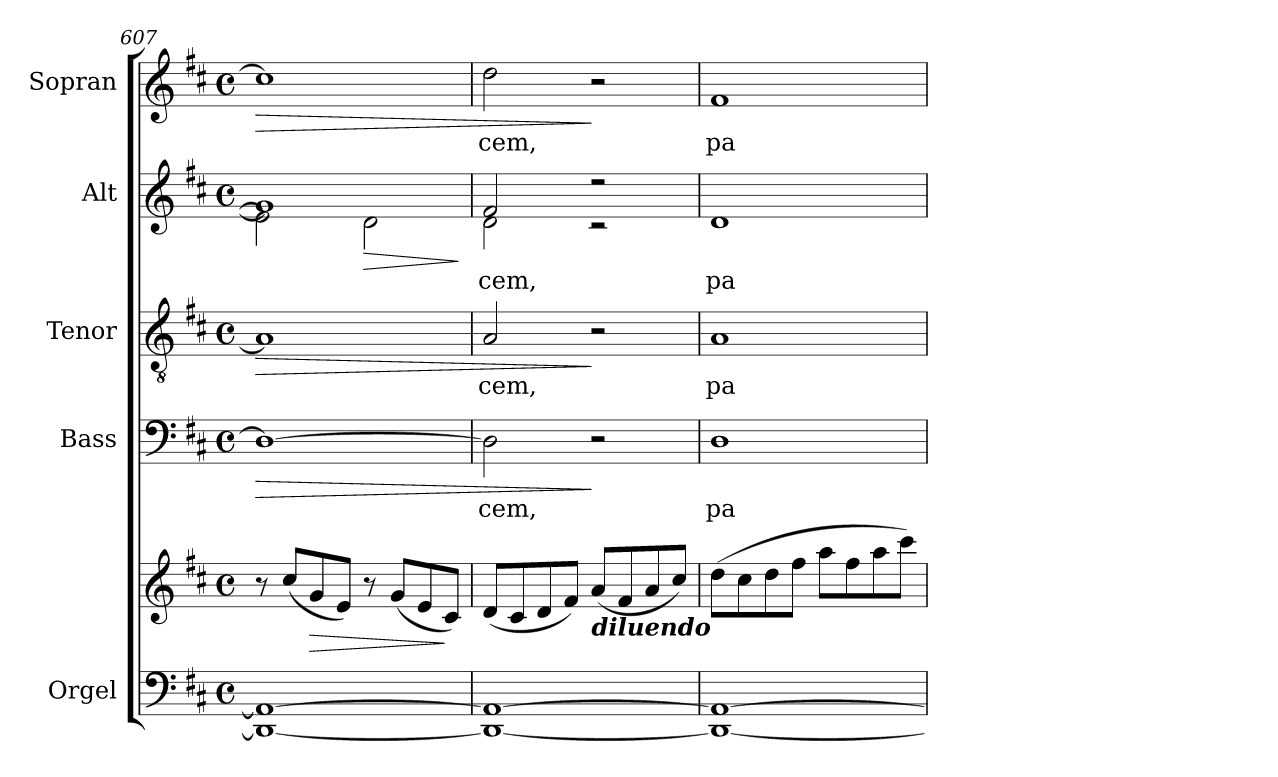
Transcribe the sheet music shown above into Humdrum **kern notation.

**kern	**kern	**dynam	**kern	**text	**dynam	**kern	**text	**dynam	**kern	**text	**dynam	**kern	**text	**dynam
*part5	*part5	*part5	*part4	*part4	*part4	*part3	*part3	*part3	*part2	*part2	*part2	*part1	*part1	*part1
*staff6	*staff5	*staff5/6	*staff4	*staff4	*staff4	*staff3	*staff3	*staff3	*staff2	*staff2	*staff2	*staff1	*staff1	*staff1
*I"Orgel	*	*	*I"Bass	*	*	*I"Tenor	*	*	*I"Alt	*	*	*I"Sopran	*	*
*I'Org.	*	*	*I'B	*	*	*I'T	*	*	*I'A	*	*	*I'S	*	*
!!LO:LB:g=z
*clefF4	*clefG2	*	*clefF4	*	*	*clefGv2	*	*	*clefG2	*	*	*clefG2	*	*
*k[f#c#]	*k[f#c#]	*	*k[f#c#]	*	*	*k[f#c#]	*	*	*k[f#c#]	*	*	*k[f#c#]	*	*
*D:	*D:	*	*D:	*	*	*D:	*	*	*D:	*	*	*D:	*	*
*M4/4	*M4/4	*	*M4/4	*	*	*M4/4	*	*	*M4/4	*	*	*M4/4	*	*
*met(c)	*met(c)	*	*met(c)	*	*	*met(c)	*	*	*met(c)	*	*	*met(c)	*	*
=607	=607	=607	=607	=607	=607	=607	=607	=607	=607	=607	=607	=607	=607	=607
!	!	!	!	!	!LO:HP:b	!	!	!LO:HP:b	!	!	!	!	!	!LO:HP:b
*	*	*	*	*	*	*	*	*	*^	*	*	*	*	*
1DD_ 1AA_	8r	.	1D_	.	>	1A]	.	>	1g]	2e\]	.	.	1cc#]	.	>
.	(<8cc#/L	.	.	.	.	.	.	.	.	.	.	.	.	.	.
!	!	!LO:HP:b	!	!	!	!	!	!	!	!	!	!	!	!	!
.	8g/	>	.	.	.	.	.	.	.	.	.	.	.	.	.
.	8e/J)	.	.	.	.	.	.	.	.	.	.	.	.	.	.
!	!	!	!	!	!	!	!	!	!	!	!	!LO:HP:b	!	!	!
.	8r	.	.	.	.	.	.	.	.	2d\	.	>	.	.	.
.	(<8g/L	.	.	.	.	.	.	.	.	.	.	.	.	.	.
.	8e/	.	.	.	.	.	.	.	.	.	.	.	.	.	.
.	8c#/J)	]	.	.	.	.	.	.	.	.	.	.	.	.	.
*	*	*	*	*	*	*	*	*	*v	*v	*	*	*	*	*
.	.	.	.	.	.	.	.	.	.	.	]	.	.	.
=608	=608	=608	=608	=608	=608	=608	=608	=608	=608	=608	=608	=608	=608	=608
!	!	!	!	!LO:LY:b	!	!	!LO:LY:b	!	!	!LO:LY:b	!	!	!LO:LY:b	!
*	*	*	*	*	*	*	*	*	*^	*	*	*	*	*
1DD_ 1AA_	(<8d/L	.	2D\]	-cem,	.	2A/	-cem,	.	2f#/	2d\	-cem,	.	2dd\	-cem,	.
.	8c#/	.	.	.	.	.	.	.	.	.	.	.	.	.	.
.	8d/	.	.	.	.	.	.	.	.	.	.	.	.	.	.
.	8f#/J)	.	.	.	.	.	.	.	.	.	.	.	.	.	.
!	!LO:TX:b:Bi:t=diluendo	!	!	!	!	!	!	!	!	!	!	!	!	!	!
.	(<8a/L	.	2r	.	]	2r	.	]	2r	2r	.	.	2r	.	]
.	8f#/	.	.	.	.	.	.	.	.	.	.	.	.	.	.
.	8a/	.	.	.	.	.	.	.	.	.	.	.	.	.	.
.	8cc#/J)	.	.	.	.	.	.	.	.	.	.	.	.	.	.
*	*	*	*	*	*	*	*	*	*v	*v	*	*	*	*	*
=609	=609	=609	=609	=609	=609	=609	=609	=609	=609	=609	=609	=609	=609	=609
!	!	!	!	!LO:LY:b	!	!	!LO:LY:b	!	!	!LO:LY:b	!	!	!LO:LY:b	!
1DD_ 1AA_	(>8dd\L	.	1D	pa-	.	1A	pa-	.	1d	pa-	.	1f#	pa-	.
.	8cc#\	.	.	.	.	.	.	.	.	.	.	.	.	.
.	8dd\	.	.	.	.	.	.	.	.	.	.	.	.	.
.	8ff#\J	.	.	.	.	.	.	.	.	.	.	.	.	.
.	8aa\L	.	.	.	.	.	.	.	.	.	.	.	.	.
.	8ff#\	.	.	.	.	.	.	.	.	.	.	.	.	.
.	8aa\	.	.	.	.	.	.	.	.	.	.	.	.	.
.	8ccc#\J)	.	.	.	.	.	.	.	.	.	.	.	.	.
=	=	=	=	=	=	=	=	=	=	=	=	=	=	=
*-	*-	*-	*-	*-	*-	*-	*-	*-	*-	*-	*-	*-	*-	*-
